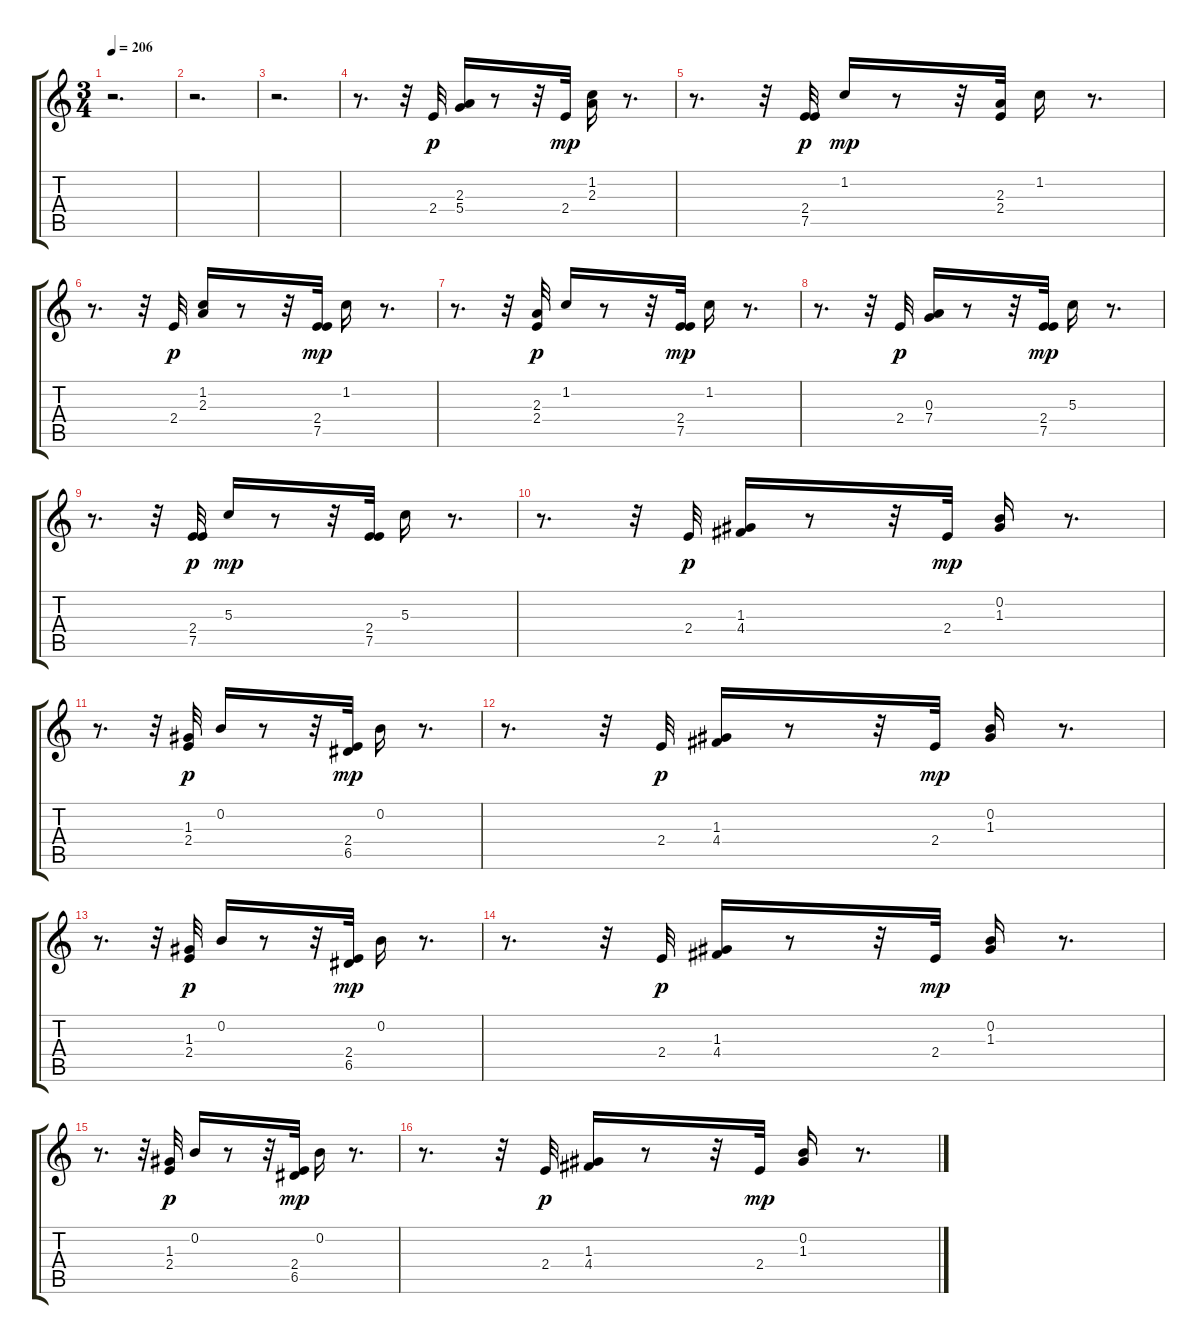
\track "" {instrument acousticguitarsteel}
\staff {score tabs}
\tuning (E4 B3 G3 D3 A2 E2) {hide}
\ts (3 4)
\tempo 206
\clef g2
\ks c
r.2{d dy p instrument acousticguitarsteel} |
r.2{d} |
r.2{d} |
r.8{d} r.32 2.4.32 (2.3 5.4).16 r.8 r.32 2.4.32{dy mp} (1.2 2.3).16 r.8{d} |
r.8{d} r.32 (2.4 7.5).32{dy p} 1.2.16{dy mp} r.8 r.32 (2.3 2.4).32 1.2.16 r.8{d} |
r.8{d} r.32 2.4.32{dy p} (1.2 2.3).16 r.8 r.32 (2.4 7.5).32{dy mp} 1.2.16 r.8{d} |
r.8{d} r.32 (2.3 2.4).32{dy p} 1.2.16 r.8 r.32 (2.4 7.5).32{dy mp} 1.2.16 r.8{d} |
r.8{d} r.32 2.4.32{dy p} (0.3 7.4).16 r.8 r.32 (2.4 7.5).32{dy mp} 5.3.16 r.8{d} |
r.8{d} r.32 (2.4 7.5).32{dy p} 5.3.16{dy mp} r.8 r.32 (2.4 7.5).32 5.3.16 r.8{d} |
r.8{d} r.32 2.4.32{dy p} (1.3 4.4).16 r.8 r.32 2.4.32{dy mp} (0.2 1.3).16 r.8{d} |
r.8{d} r.32 (1.3 2.4).32{dy p} 0.2.16 r.8 r.32 (2.4 6.5).32{dy mp} 0.2.16 r.8{d} |
r.8{d} r.32 2.4.32{dy p} (1.3 4.4).16 r.8 r.32 2.4.32{dy mp} (0.2 1.3).16 r.8{d} |
r.8{d} r.32 (1.3 2.4).32{dy p} 0.2.16 r.8 r.32 (2.4 6.5).32{dy mp} 0.2.16 r.8{d} |
r.8{d} r.32 2.4.32{dy p} (1.3 4.4).16 r.8 r.32 2.4.32{dy mp} (0.2 1.3).16 r.8{d} |
r.8{d} r.32 (1.3 2.4).32{dy p} 0.2.16 r.8 r.32 (2.4 6.5).32{dy mp} 0.2.16 r.8{d} |
r.8{d} r.32 2.4.32{dy p} (1.3 4.4).16 r.8 r.32 2.4.32{dy mp} (0.2 1.3).16 r.8{d}
